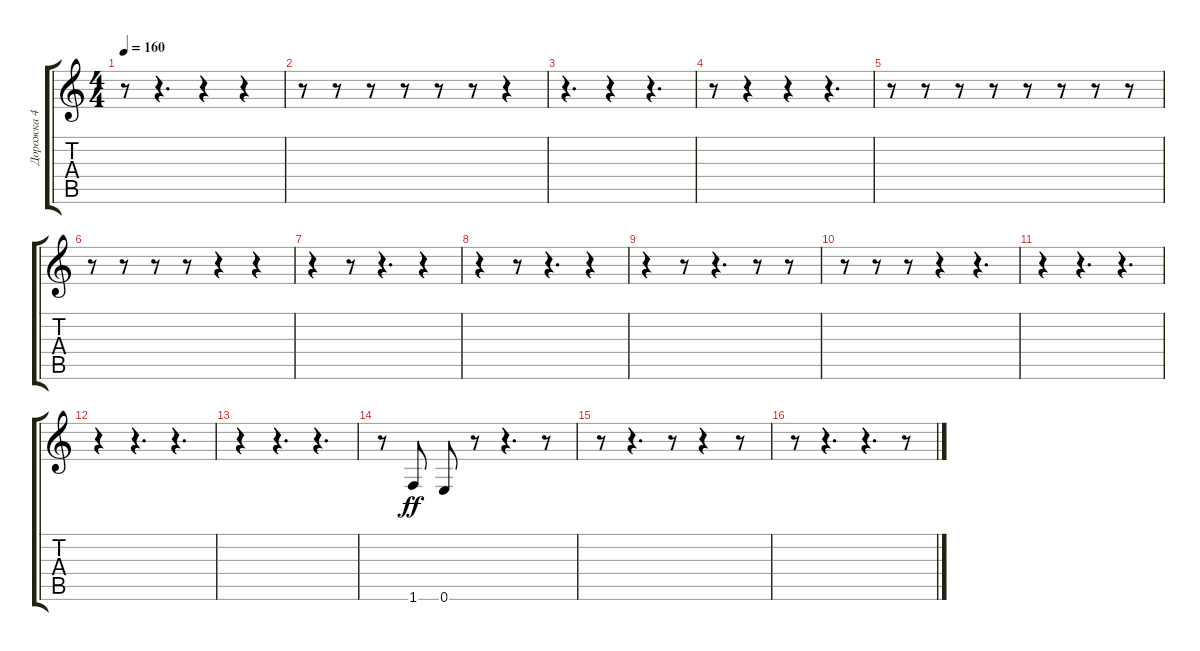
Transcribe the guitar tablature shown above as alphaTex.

\track ("Дорожка 4" "Дорожка 4") {instrument electricbasspick}
\staff {score tabs}
\tuning (E4 B3 G3 D3 A2 E2) {hide}
\ts (4 4)
\tempo 160
\clef g2
\ks c
r.8{dy ff} r.4{d} r.4 r.4 |
r.8 r.8 r.8 r.8 r.8 r.8 r.4 |
r.4{d} r.4 r.4{d} |
r.8 r.4 r.4 r.4{d} |
r.8 r.8 r.8 r.8 r.8 r.8 r.8 r.8 |
r.8 r.8 r.8 r.8 r.4 r.4 |
r.4 r.8 r.4{d} r.4 |
r.4 r.8 r.4{d} r.4 |
r.4 r.8 r.4{d} r.8 r.8 |
r.8 r.8 r.8 r.4 r.4{d} |
r.4 r.4{d} r.4{d} |
r.4 r.4{d} r.4{d} |
r.4 r.4{d} r.4{d} |
r.8 1.6.8 0.6.8 r.8 r.4{d} r.8 |
r.8 r.4{d} r.8 r.4 r.8 |
r.8 r.4{d} r.4{d} r.8
